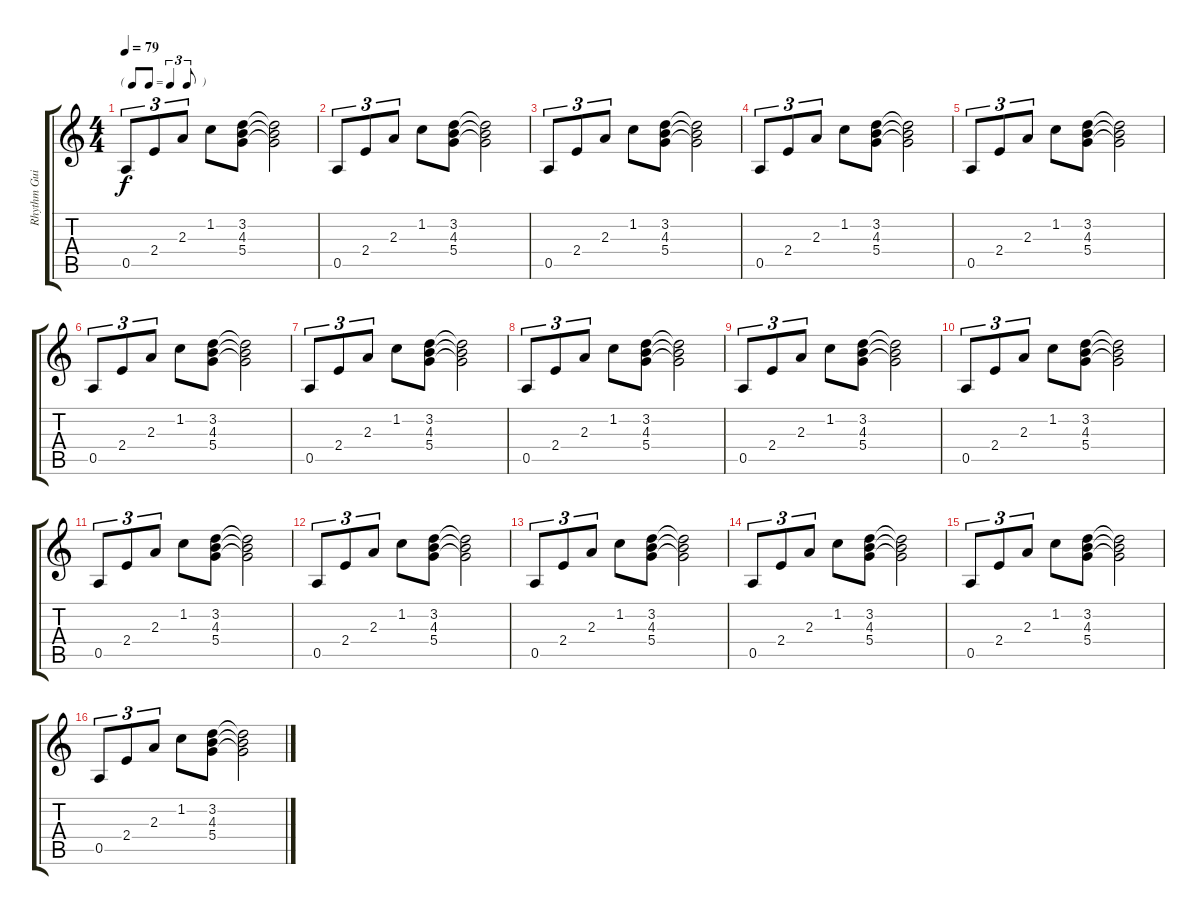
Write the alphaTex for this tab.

\track ("Rhythm Guitar" "Rhythm Gui") {instrument electricguitarclean}
\staff {score tabs}
\tuning (E4 B3 G3 D3 A2 E2) {hide}
\ts (4 4)
\tf triplet8th
\tempo 79
\clef g2
\ks c
0.5.8{tu (3 2) dy f} 2.4.8{tu (3 2)} 2.3.8{tu (3 2)} 1.2.8 (3.2 4.3 5.4).8 (3.2{t} 4.3{t} 5.4{t}).2 |
0.5.8{tu (3 2)} 2.4.8{tu (3 2)} 2.3.8{tu (3 2)} 1.2.8 (3.2 4.3 5.4).8 (3.2{t} 4.3{t} 5.4{t}).2 |
0.5.8{tu (3 2)} 2.4.8{tu (3 2)} 2.3.8{tu (3 2)} 1.2.8 (3.2 4.3 5.4).8 (3.2{t} 4.3{t} 5.4{t}).2 |
0.5.8{tu (3 2)} 2.4.8{tu (3 2)} 2.3.8{tu (3 2)} 1.2.8 (3.2 4.3 5.4).8 (3.2{t} 4.3{t} 5.4{t}).2 |
0.5.8{tu (3 2)} 2.4.8{tu (3 2)} 2.3.8{tu (3 2)} 1.2.8 (3.2 4.3 5.4).8 (3.2{t} 4.3{t} 5.4{t}).2 |
0.5.8{tu (3 2)} 2.4.8{tu (3 2)} 2.3.8{tu (3 2)} 1.2.8 (3.2 4.3 5.4).8 (3.2{t} 4.3{t} 5.4{t}).2 |
0.5.8{tu (3 2)} 2.4.8{tu (3 2)} 2.3.8{tu (3 2)} 1.2.8 (3.2 4.3 5.4).8 (3.2{t} 4.3{t} 5.4{t}).2 |
0.5.8{tu (3 2)} 2.4.8{tu (3 2)} 2.3.8{tu (3 2)} 1.2.8 (3.2 4.3 5.4).8 (3.2{t} 4.3{t} 5.4{t}).2 |
0.5.8{tu (3 2)} 2.4.8{tu (3 2)} 2.3.8{tu (3 2)} 1.2.8 (3.2 4.3 5.4).8 (3.2{t} 4.3{t} 5.4{t}).2 |
0.5.8{tu (3 2)} 2.4.8{tu (3 2)} 2.3.8{tu (3 2)} 1.2.8 (3.2 4.3 5.4).8 (3.2{t} 4.3{t} 5.4{t}).2 |
0.5.8{tu (3 2)} 2.4.8{tu (3 2)} 2.3.8{tu (3 2)} 1.2.8 (3.2 4.3 5.4).8 (3.2{t} 4.3{t} 5.4{t}).2 |
0.5.8{tu (3 2)} 2.4.8{tu (3 2)} 2.3.8{tu (3 2)} 1.2.8 (3.2 4.3 5.4).8 (3.2{t} 4.3{t} 5.4{t}).2 |
0.5.8{tu (3 2)} 2.4.8{tu (3 2)} 2.3.8{tu (3 2)} 1.2.8 (3.2 4.3 5.4).8 (3.2{t} 4.3{t} 5.4{t}).2 |
0.5.8{tu (3 2)} 2.4.8{tu (3 2)} 2.3.8{tu (3 2)} 1.2.8 (3.2 4.3 5.4).8 (3.2{t} 4.3{t} 5.4{t}).2 |
0.5.8{tu (3 2)} 2.4.8{tu (3 2)} 2.3.8{tu (3 2)} 1.2.8 (3.2 4.3 5.4).8 (3.2{t} 4.3{t} 5.4{t}).2 |
0.5.8{tu (3 2)} 2.4.8{tu (3 2)} 2.3.8{tu (3 2)} 1.2.8 (3.2 4.3 5.4).8 (3.2{t} 4.3{t} 5.4{t}).2
